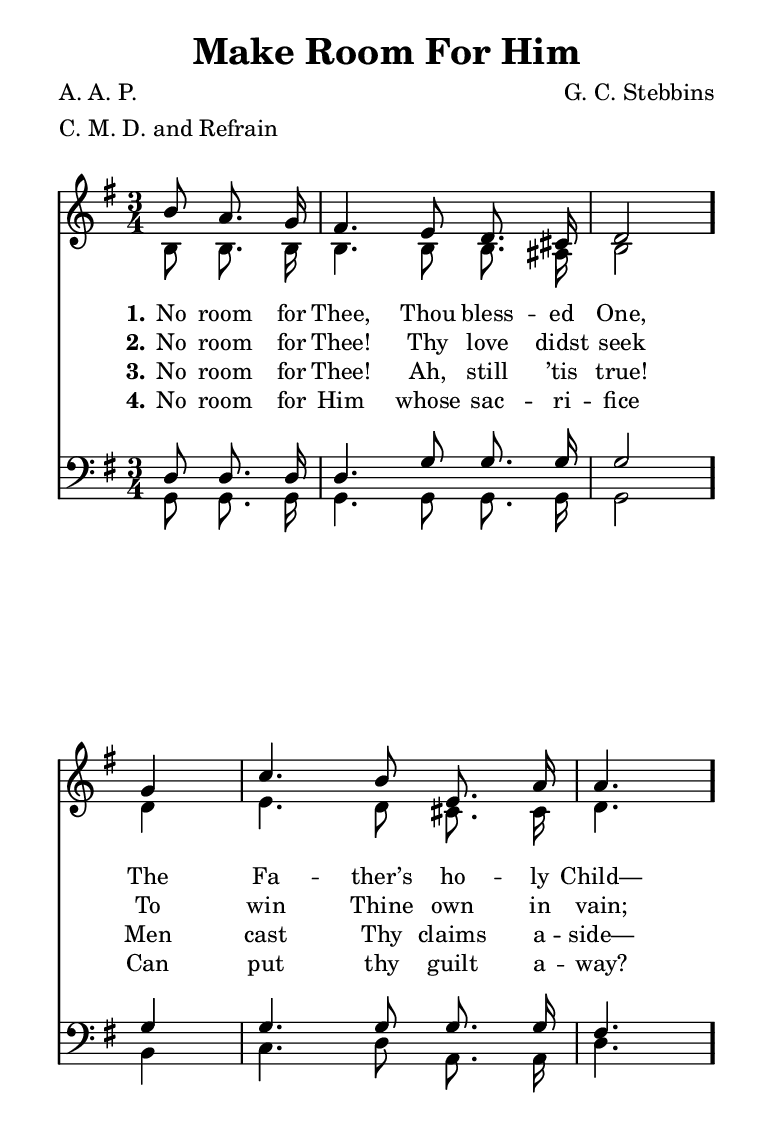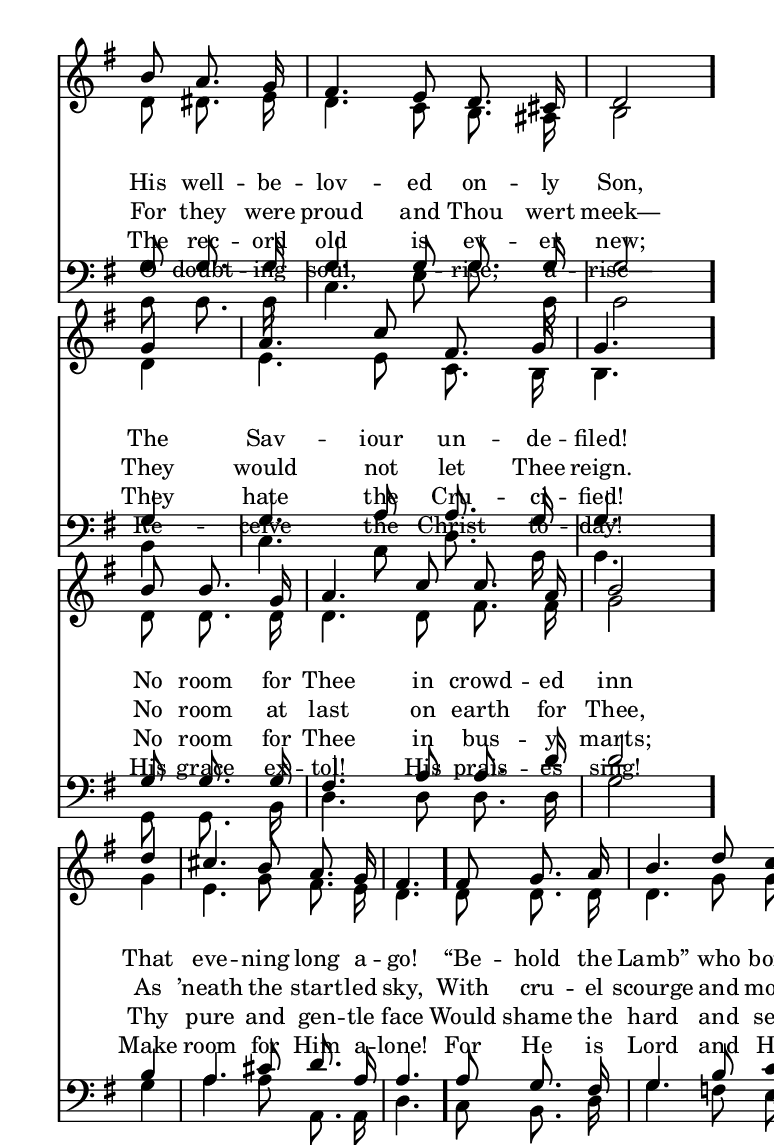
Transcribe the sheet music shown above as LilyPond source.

\include "common/global.ily"
\paper {
  \include "common/paper.ily"
  ragged-last-bottom = ##t
  %systems-per-page = ##f
  system-count = 6
  page-count = 2
}

\header{
  hymnnumber = "21"
  title = "Make Room For Him"
  tunename = ""
  meter = "C. M. D. and Refrain"
  poet = "A. A. P."
  composer = "G. C. Stebbins"
  %copyright = ""
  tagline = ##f
}

% for fermata in MIDI
ta = { \tempo 4=76 }
tb = { \tempo 4=38 }

patternAA = { \ta c8 c8. c16 | c4. c8 c8. c16 | c2 } %
patternAB = { \ta c8 c8. c16 | c8 c8 c8 c8 c8. c16 | c4 c8 c8 } %

patternBA = { \ta c4 | c4. c8 c8. c16 | c4. } %
patternBB = { \ta c4 | c4. c8 c8. c16 | \tb c4. \tb } %

global = {
  \include "common/overrides.ily"
  \override Staff.TimeSignature.style = #'()
  \time 3/4
  \override Score.MetronomeMark.transparent = ##t % hide all fermata changes too
  \ta
  \key g \major
  \partial 4.
  \autoBeamOff
}

notesSoprano = {
\global
\relative c'' {

  \changePitch \patternAA { b a g   | fis e d cis | d   }
  \changePitch \patternBA { g       | c b e, a    | a   }
  \changePitch \patternAA { b a g   | fis e d cis | d   }
  \changePitch \patternBA { g       | a c fis, g  | g   }
  \changePitch \patternAA { b b     | g a c c a   | b   }
  \changePitch \patternBA { d       | cis b a g   | fis }
  \changePitch \patternAA { fis g a | b d c b     | e,  }
  \changePitch \patternBA { g       | b d a g     | g   }


  << s^\markup { \small \caps "Refrain" }
  \changePitch \patternAA { b b a  | d a a g    | b  } >>
  \changePitch \patternBA { b      | a a e' e d }
  \changePitch \patternAA { d d g, | b d c b    | e, }
  \changePitch \patternBB { g      | b d, a' g  | g \fermata }

  \bar "|."

}
}

notesAlto = {
\global
\relative c' {

  \changePitch \patternAA { b b b   | b b b ais   | b }
  \changePitch \patternBA { d       | e d cis cis | d }
  \changePitch \patternAA { d dis e | d c b ais   | b }
  \changePitch \patternBA { d       | e e c b     | b }
  \changePitch \patternAA { d d d   | d d fis fis | g }
  \changePitch \patternBA { g       | e g fis e   | d }
  \changePitch \patternAA { d d d   | d g g f     | e }
  \changePitch \patternBA { e       | d d d d     | d }

  \changePitch \patternAB { g fis fis | fis fis fis fis fis d | d < d g > < d g>  }
  \changePitch \patternBA { g         | g g g g fis           }
  \changePitch \patternAA { fis g d   | d g g f               | e     }
  \changePitch \patternBB { e         | d b c b               | b     }

}
}

notesTenor = {
\global
\relative d {

  \changePitch \patternAA { d d d   | d g g g   | g   }
  \changePitch \patternBA { g       | g g g g   | fis }
  \changePitch \patternAA { g g g   | g g g g   | g   }
  \changePitch \patternBA { g       | g a a g   | g   }
  \changePitch \patternAA { g g g   | fis a a d | d   }
  \changePitch \patternBA { b       | a cis d a | a   }
  \changePitch \patternAA { a g fis | g b c g   | g   }
  \changePitch \patternBA { g       | g b c b   | b   }

  \changePitch \patternAB { d d c | a a a c c b   | g d' d }
  \changePitch \patternBA { d     | e e cis cis c! }
  \changePitch \patternAA { c b b | g b c g       | g     }
  \changePitch \patternBB { g     | g g fis g     | g     }

}
}

notesBass = {
\global
\relative g, {

  \changePitch \patternAA { g g g  | g g g g  | g }
  \changePitch \patternBA { b      | c d a a  | d }
  \changePitch \patternAA { g, g g | c e g g, | g }
  \changePitch \patternBA { b      | c a d g, | g }
  \changePitch \patternAA { g g b  | d d d d  | g }
  \changePitch \patternBA { g      | a a a, a | d }
  \changePitch \patternAA { c b d  | g f e d  | c }
  \changePitch \patternBA { a      | d d d g  | g }

  \changePitch \patternAB { g d d | d d d d d d | g g g }
  \changePitch \patternBA { g     | c c a a d,  }
  \changePitch \patternAA { d g g | g f e d     | c     }
  \changePitch \patternBB { a     | d d d g,    | g \fermata }

}
}

Refrain = \lyricmode {

Make room for Him! Make room for Him! \bar "."
He stands out -- side the door; \bar "."
He waits a -- mid the shad -- ows dim, \bar "."
And knocks and calls once more! \bar "."

}

wordsA = \lyricmode {
\set stanza = "1."

No room for Thee, Thou bless -- ed One, \bar "."
The Fa -- ther’s ho -- ly Child— \bar "." \break
His well -- be -- lov -- ed on -- ly Son, \bar "."
The Sav -- iour un -- de -- filed! \bar "." \break
No room for Thee in crowd -- ed inn \bar "."
That eve -- ning long a -- go! \bar "." \break
“Be -- hold the Lamb” who bore our sin \bar "."
Shut out by hearts be -- low! \bar "." \break

}

wordsB = \lyricmode {
\set stanza = "2."

No room for Thee! Thy love didst seek
To win Thine own in vain;
For they were proud and Thou wert meek—
They would not let Thee reign.
No room at last on earth for Thee,
As ’neath the start -- led sky,
With cru -- el scourge and mock -- er -- y
They led Thee forth to die.

{ \pageBreak }

\Refrain

}

wordsC = \lyricmode {
\set stanza = "3."

No room for Thee! Ah, still ’tis true!
Men cast Thy claims a -- side—
The rec -- ord old is ev -- er new;
They hate the Cru -- ci -- fied!
No room for Thee in bus -- y marts;
Thy pure and gen -- tle face
Would shame the hard and self -- ish hearts
That run the world -- ly race.

}

wordsD = \lyricmode {
\set stanza = "4."

No room for Him whose sac -- ri -- fice
Can put thy guilt a -- way?
O doubt -- ing soul, a -- rise, a -- rise—
Re -- ceive the Christ to -- day!
His grace ex -- tol! His prais -- es sing!
Make room for Him a -- lone!
For He is Lord and He is King;
And did for sin a -- tone!

}

TenorRefrainA = \lyricmode {

	\override LyricText.font-size = #-2
	\repeat unfold 60 { \skip 4 }
	for Him!
	\repeat unfold 4 { \skip 4 }
	for Him!

}

\score {
  \context ChoirStaff <<
    \context Staff = upper <<
      \set ChoirStaff.systemStartDelimiter = #'SystemStartBar
      \context Voice  = sopranos { \voiceOne << \notesSoprano >> }
      \context Voice  = altos { \voiceTwo << \notesAlto >> }
      \context Lyrics = one   \lyricsto sopranos \wordsA
      \context Lyrics = two   \lyricsto sopranos \wordsB
      \context Lyrics = three \lyricsto sopranos \wordsC
      \context Lyrics = four  \lyricsto sopranos \wordsD
    >>
    \context Staff = men <<
      \clef bass
      \context Voice  = tenors { \voiceOne << \notesTenor >> }
      \context Voice  = basses { \voiceTwo << \notesBass >> }
    >>
    \new Lyrics \with { alignAboveContext = men } \lyricsto tenors \TenorRefrainA
  >>
  \layout {
    \include "common/layout.ily"
  }
  \midi{
    \include "common/midi.ily"
  }
}

\version "2.18.0"  % necessary for upgrading to future LilyPond versions.

% vi:set et ts=2 sw=2 ai nocindent syntax=lilypond:
